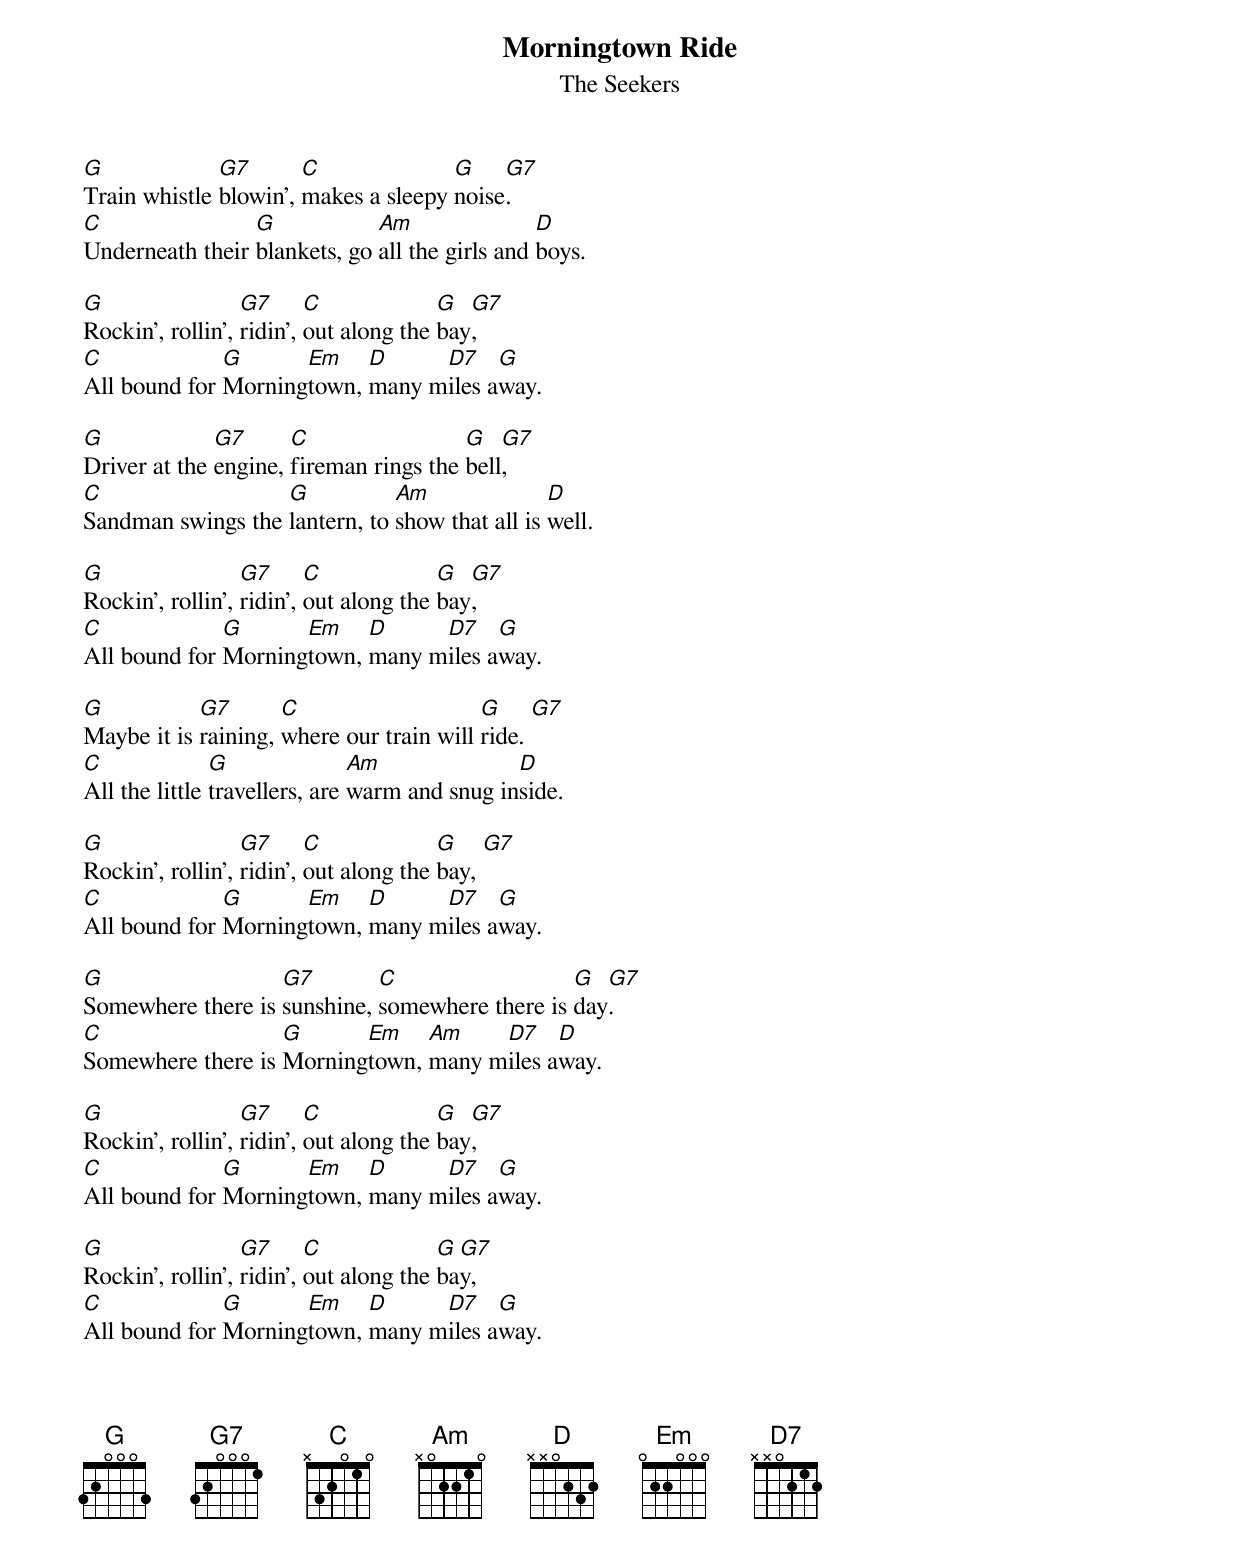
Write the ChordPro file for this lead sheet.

{title: Morningtown Ride}
{subtitle: The Seekers}

[G]Train whistle [G7]blowin', [C]makes a sleepy [G]noise[G7].
[C]Underneath their [G]blankets, go [Am]all the girls and [D]boys.

[G]Rockin', rollin', [G7]ridin', [C]out along the [G]bay[G7],
[C]All bound for [G]Morning[Em]town, [D]many m[D7]iles a[G]way.

[G]Driver at the [G7]engine, [C]fireman rings the [G]bell[G7],
[C]Sandman swings the [G]lantern, to [Am]show that all is [D]well.

[G]Rockin', rollin', [G7]ridin', [C]out along the [G]bay[G7],
[C]All bound for [G]Morning[Em]town, [D]many m[D7]iles a[G]way.

[G]Maybe it is [G7]raining, [C]where our train will [G]ride. [G7]
[C]All the little [G]travellers, are [Am]warm and snug in[D]side.

[G]Rockin', rollin', [G7]ridin', [C]out along the [G]bay, [G7]
[C]All bound for [G]Morning[Em]town, [D]many m[D7]iles a[G]way.

[G]Somewhere there is [G7]sunshine, [C]somewhere there is [G]day[G7].
[C]Somewhere there is [G]Morning[Em]town, [Am]many m[D7]iles a[D]way.

[G]Rockin', rollin', [G7]ridin', [C]out along the [G]bay[G7],
[C]All bound for [G]Morning[Em]town, [D]many m[D7]iles a[G]way.

[G]Rockin', rollin', [G7]ridin', [C]out along the [G]ba[G7]y,
[C]All bound for [G]Morning[Em]town, [D]many m[D7]iles a[G]way.



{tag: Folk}
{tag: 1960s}
